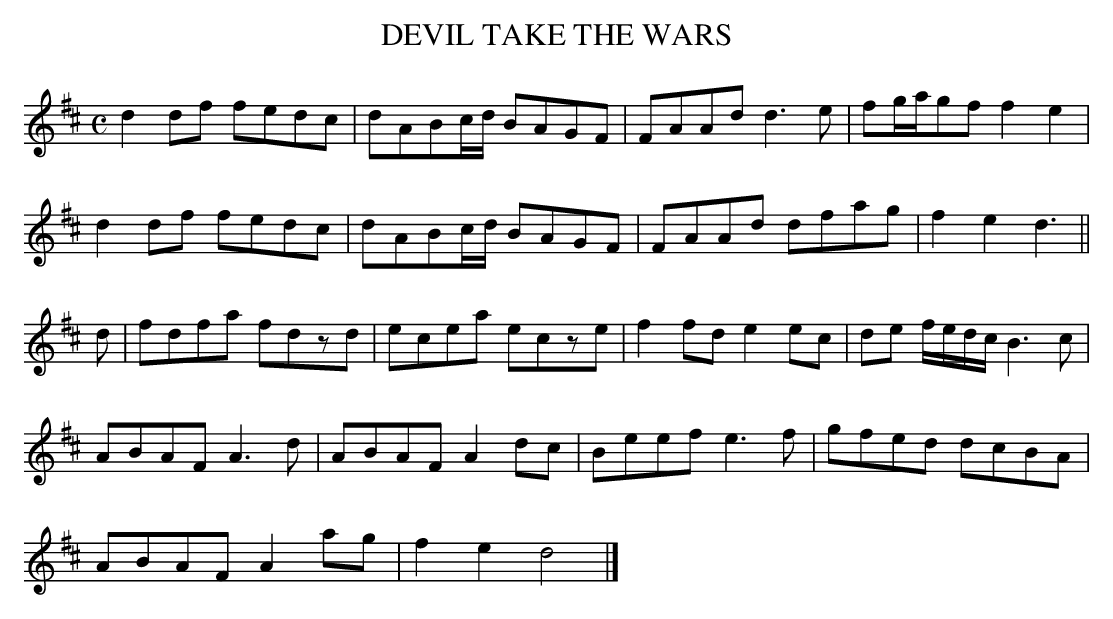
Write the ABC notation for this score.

X:1
T:DEVIL TAKE THE WARS
Y:"animated"
M:C
L:1/8
K:D
d2df fedc|dABc/d/ BAGF|FAAd d3e|fg/a/gf f2e2|
d2df fedc|dABc/d/ BAGF|FAAd dfag|f2e2 d3||
d|fdfa fdzd|ecea ecze|f2fd e2ec|de f/e/d/c/ B3c|
ABAF A3d|ABAF A2dc|Beef e3f|gfed dcBA|
ABAF A2ag|f2e2 d4|]
